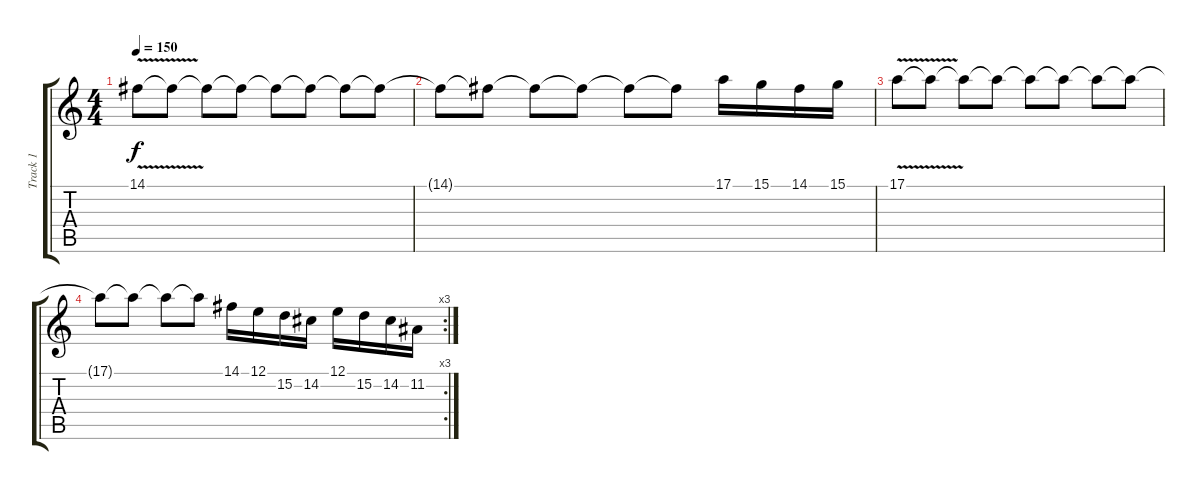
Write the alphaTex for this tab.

\track ("Track 1" "Track 1") {instrument lead5charang}
\staff {score tabs}
\tuning (E4 B3 G3 D3 A2 E2) {hide}
\ts (4 4)
\tempo 150
\clef g2
\ks c
14.1{v}.8{dy f} 14.1{t}.8 14.1{t}.8 14.1{t}.8 14.1{t}.8 14.1{t}.8 14.1{t}.8 14.1{t}.8 |
14.1{t}.8 14.1{t}.8 14.1{t}.8 14.1{t}.8 14.1{t}.8 14.1{t}.8 17.1.16 15.1.16 14.1.16 15.1.16 |
17.1{v}.8 17.1{t}.8 17.1{t}.8 17.1{t}.8 17.1{t}.8 17.1{t}.8 17.1{t}.8 17.1{t}.8 |
\rc 3
17.1{t}.8 17.1{t}.8 17.1{t}.8 17.1{t}.8 14.1.16 12.1.16 15.2.16 14.2.16 12.1.16 15.2.16 14.2.16 11.2.16
